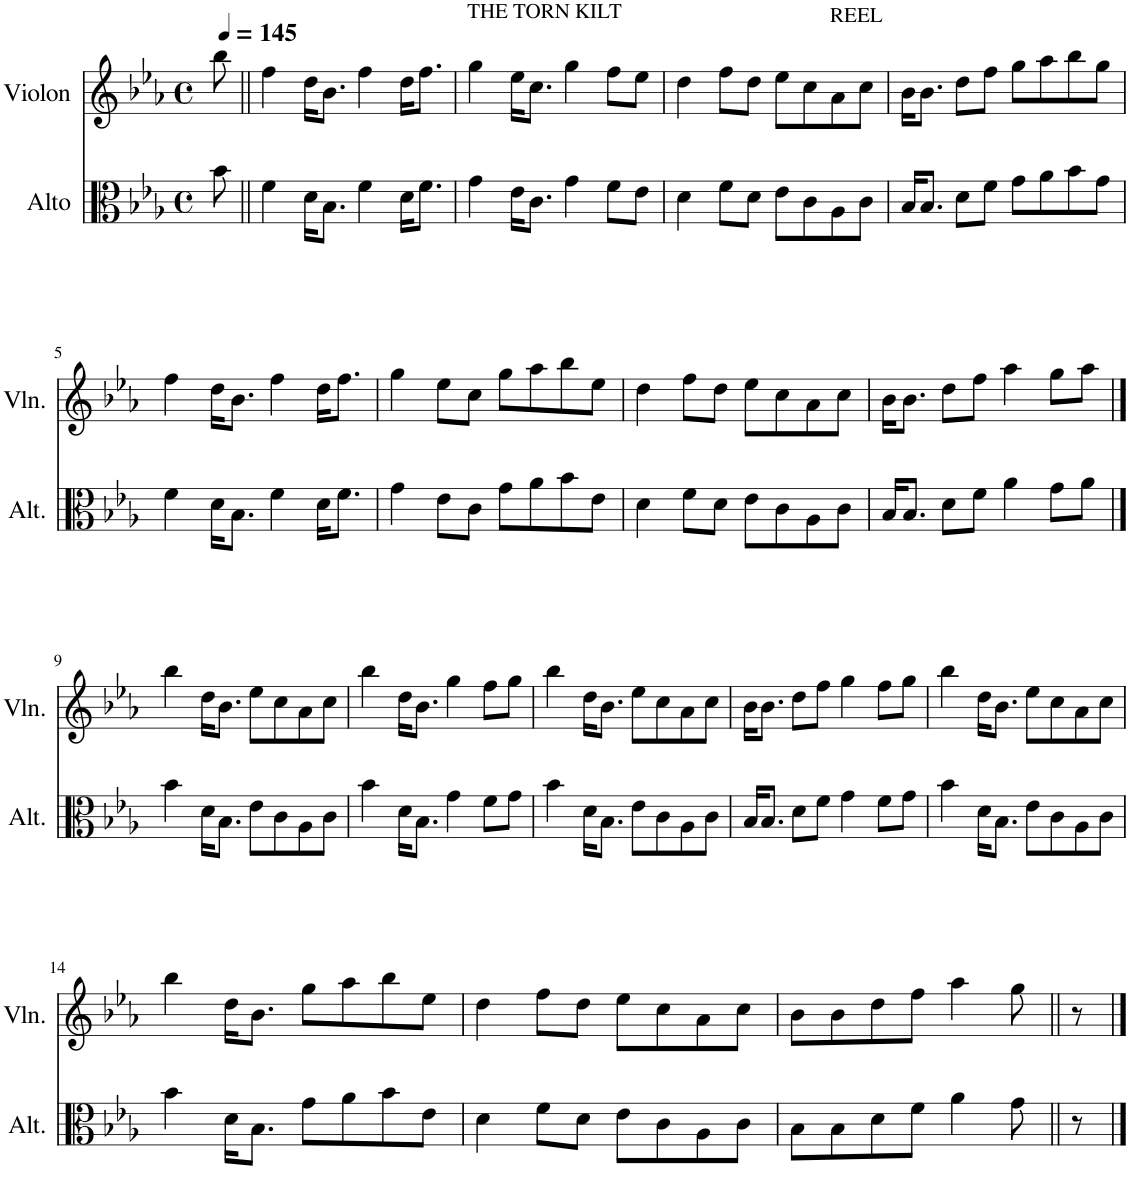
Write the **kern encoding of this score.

**kern	**kern
*part2	*part1
*staff2	*staff1
*I"Alto	*I"Violon
*I'Alt.	*I'Vln.
*clefC3	*clefG2
*k[b-e-a-]	*k[b-e-a-]
*M4/4	*M4/4
*met(c)	*met(c)
*MM145	*MM145
=	=
8b-\	8bb-\
=1||	=1||
4f\	4ff\
16d\KL	16dd\KL
8.B-\J	8.b-\J
4f\	4ff\
16d\KL	16dd\KL
8.f\J	8.ff\J
=2	=2
!	!LO:TX:a:t=THE TORN KILT
4g\	4gg\
16e-\KL	16ee-\KL
8.c\J	8.cc\J
4g\	4gg\
8f\L	8ff\L
8e-\J	8ee-\J
=3	=3
4d\	4dd\
8f\L	8ff\L
8d\J	8dd\J
8e-\L	8ee-\L
8c\	8cc\
8A-\	8a-\
8c\J	8cc\J
=4	=4
!	!LO:TX:a:t=REEL
16B-/KL	16b-\KL
8.B-/J	8.b-\J
8d\L	8dd\L
8f\J	8ff\J
8g\L	8gg\L
8a-\	8aa-\
8b-\	8bb-\
8g\J	8gg\J
!!LO:LB:g=z
=5	=5
4f\	4ff\
16d\KL	16dd\KL
8.B-\J	8.b-\J
4f\	4ff\
16d\KL	16dd\KL
8.f\J	8.ff\J
=6	=6
4g\	4gg\
8e-\L	8ee-\L
8c\J	8cc\J
8g\L	8gg\L
8a-\	8aa-\
8b-\	8bb-\
8e-\J	8ee-\J
=7	=7
4d\	4dd\
8f\L	8ff\L
8d\J	8dd\J
8e-\L	8ee-\L
8c\	8cc\
8A-\	8a-\
8c\J	8cc\J
=8	=8
16B-/KL	16b-\KL
8.B-/J	8.b-\J
8d\L	8dd\L
8f\J	8ff\J
4a-\	4aa-\
8g\L	8gg\L
8a-\J	8aa-\J
!!LO:LB:g=z
==9	==9
4b-\	4bb-\
16d\KL	16dd\KL
8.B-\J	8.b-\J
8e-\L	8ee-\L
8c\	8cc\
8A-\	8a-\
8c\J	8cc\J
=10	=10
4b-\	4bb-\
16d\KL	16dd\KL
8.B-\J	8.b-\J
4g\	4gg\
8f\L	8ff\L
8g\J	8gg\J
=11	=11
4b-\	4bb-\
16d\KL	16dd\KL
8.B-\J	8.b-\J
8e-\L	8ee-\L
8c\	8cc\
8A-\	8a-\
8c\J	8cc\J
=12	=12
16B-/KL	16b-\KL
8.B-/J	8.b-\J
8d\L	8dd\L
8f\J	8ff\J
4g\	4gg\
8f\L	8ff\L
8g\J	8gg\J
=13	=13
4b-\	4bb-\
16d\KL	16dd\KL
8.B-\J	8.b-\J
8e-\L	8ee-\L
8c\	8cc\
8A-\	8a-\
8c\J	8cc\J
!!LO:LB:g=z
=14	=14
4b-\	4bb-\
16d\KL	16dd\KL
8.B-\J	8.b-\J
8g\L	8gg\L
8a-\	8aa-\
8b-\	8bb-\
8e-\J	8ee-\J
=15	=15
4d\	4dd\
8f\L	8ff\L
8d\J	8dd\J
8e-\L	8ee-\L
8c\	8cc\
8A-\	8a-\
8c\J	8cc\J
=16	=16
8B-\L	8b-\L
8B-\	8b-\
8d\	8dd\
8f\J	8ff\J
4a-\	4aa-\
8g\	8gg\
8r	8r
==	==
*-	*-
